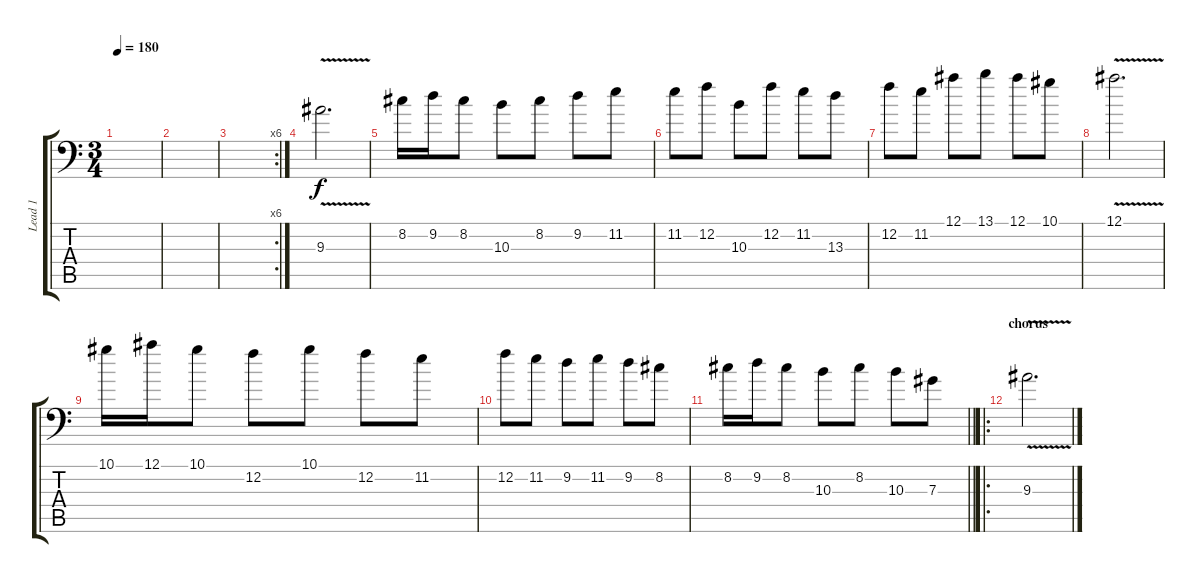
\track ("Lead 1" "Lead 1") {instrument overdrivenguitar}
\staff {score tabs}
\tuning (Bb3 F3 Db3 Ab2 Eb2 Bb1) {hide}
\ts (3 4)
\tempo 180
\clef f4
\ks c
|
|
\rc 6
|
9.3{v}.2{d} |
8.2.16 9.2.16 8.2.8 10.3.8 8.2.8 9.2.8 11.2.8 |
11.2.8 12.2.8 10.3.8 12.2.8 11.2.8 13.3.8 |
12.2.8 11.2.8 12.1.8 13.1.8 12.1.8 10.1.8 |
12.1{v}.2{d} |
10.1.16 12.1.16 10.1.8 12.2.8 10.1.8 12.2.8 11.2.8 |
12.2.8 11.2.8 9.2.8 11.2.8 9.2.8 8.2.8 |
\barLineRight lightlight
8.2.16 9.2.16 8.2.8 10.3.8 8.2.8 10.3.8 7.3.8 |
\ro
\section ("" "chorus")
9.3{v}.2{d}
